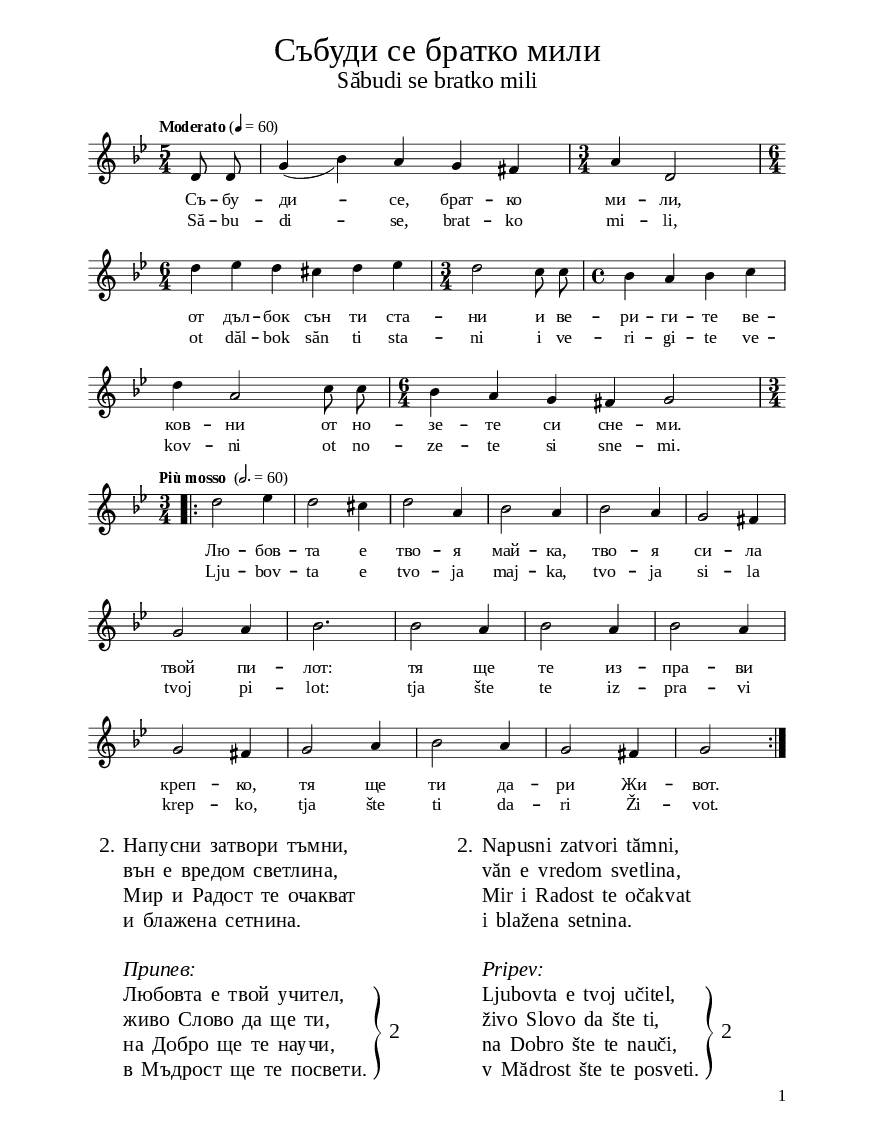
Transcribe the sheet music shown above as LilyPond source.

\version "2.24.1"

% include paper part and global functions
\include "include/globals.ily"

"rightBraces025" = \markup {
  \column {
    % repeat braces



    \translate #'(0 . -17.5 )
    \right-brace #45





  }
  \column {
    % repeat numbers


    \translate #'(0 . -17.9 )
    2




  }
}


\bookpart {
  \label #'ref025
  \tocItem \markup "Събуди се братко мили – Săbudi se bratko mili"
  \include "include/bookpart-paper.ily"
  \score {
    \include "include/score-layout.ily"

    \new Voice \absolute {
      \clef treble
      \key g \minor
      \time 5/4
      \tempoFunc "Moderato" 4 "60"
      \autoBeamOff

      \partial 4
      d'8 d'8 | \slurDown g'4(bes'4) \slurNeutral a'4 g'4 fis'4 | \time 3/4 a'4 d'2 | \time 6/4 \break
      d''4 es''4 d''4 cis''4 d''4 es''4 | \time 3/4 d''2 c''8 c''8 | \time 4/4 bes'4 a'4 bes'4 c''4 \break
      d''4 a'2 c''8 c''8 | \time 6/4 bes'4 a'4 g'4 fis'4 g'2 | \time 3/4 \break
      \repeat volta 2 {


        \tempoFunc "Più mosso " 2. "60"
        d''2 es''4 | d''2 cis''4| d''2  a'4 | bes'2 a'4 | bes'2 a'4 | g'2 fis'4 | \break
        g'2 a'4 | bes'2. | bes'2 a'4 | bes'2 a'4 | bes'2 a'4| \break
        g'2 fis'4 | g'2 a'4 | bes'2 a'4 | g'2 fis'4 | g'2 |
      }
    }

    \addlyrics {
      Съ -- бу -- ди -- се, брат -- ко ми -- ли,
      от дъл -- бок сън ти ста -- ни и ве -- ри -- ги -- те ве --
      ков -- ни от но -- зе -- те си сне -- ми.
      Лю -- бов -- та е тво -- я май -- ка, тво -- я си -- ла
      твой пи -- лот: тя ще те из -- пра -- ви
      креп -- ко, тя ще ти да -- ри Жи -- вот.
    }
   \addlyrics {
      Să -- bu -- di -- se, brat -- ko mi -- li,
      ot dăl -- bok săn ti sta -- ni i ve -- ri -- gi -- te ve --
      kov -- ni ot no -- ze -- te si sne -- mi.
      Lju -- bov -- ta e tvo -- ja maj -- ka, tvo -- ja si -- la
      tvoj pi -- lot: tja šte te iz -- pra -- vi
      krep -- ko, tja šte ti da -- ri Ži -- vot.
    }

    \header {
      title = \titleFunc "Събуди се братко мили" "Săbudi se bratko mili"
    }

    \midi{}

  } % score




  \markup \fontsize #bgCoupletFontSize {
    \hspace #1
    \override #`(baseline-skip . ,bgCoupletBaselineSkip) % affects space between column lines
    \column {

      \line { 2.  Напусни затвори тъмни, }
      \line {   "   " вън е вредом светлина, }
      \line {   "   " Мир и Радост те очакват }
      \line {   "   " и блажена сетнина. }
      \line { " " }
      \line { "   " \italic {Припев: } }
      \line { "   "Любовта е твой учител, }
      \line {   "   " живо Слово да ще ти, }
      \line {   "   " на Добро ще те научи, }
      \line {   "   " в Мъдрост ще те посвети. }

    }
    \"rightBraces025"

    \hspace #5
    \override #`(baseline-skip . ,bgCoupletBaselineSkip) % affects space between column lines
    \column {

      \line { 2.  Napusni zatvori tămni, }
      \line {   "   " văn e vredom svetlina, }
      \line {   "   " Mir i Radost te očakvat }
      \line {   "   " i blažena setnina. }
      \line { " " }
      \line { "   " \italic {Pripev: } }
      \line { "   "Ljubovta e tvoj učitel, }
      \line {   "   " živo Slovo da šte ti, }
      \line {   "   " na Dobro šte te nauči, }
      \line {   "   " v Mădrost šte te posveti. }

    } %column
    \"rightBraces025"
  } % markup

  \pageBreak

  \markup \fontsize #bgCoupletFontSize {
    \hspace #1
    \override #`(baseline-skip . ,bgCoupletBaselineSkip) % affects space between column lines
    \column {


      \line { 3. И на брата си продумай }
      \line {   "   " сладка дума с подтик нов; }
      \line {   "   " ти сърцето му да стоплиш }
      \line {   "   " с твойта искрена любов. }
      \line { " " }
      \line { "   " \italic {Припев: } }
      \line { "   "Любовта е твой спасител, }
      \line {   "   " нея в помощ призови: }
      \line {   "   " тя душата ти от гнета }
      \line {   "   " скоро ще освободи. }
    } \"rightBraces025"


    \hspace #5
    \override #`(baseline-skip . ,bgCoupletBaselineSkip) % affects space between column lines
    \column {
      \line { 3. I na brata si produmaj }
      \line {   "   " sladka duma s podtik nov; }
      \line {   "   " ti sărceto mu da stopliš }
      \line {   "   " s tvojta iskrena ljubov. }
      \line { " " }
      \line { "   " \italic {Pripev: } }
      \line { "   "Ljubovta e tvoj spasitel, }
      \line {   "   " neja v pomošt prizovi: }
      \line {   "   " tja dušata ti ot gneta }
      \line {   "   " skoro šte osvobodi. }
    } %column
    \"rightBraces025"
  } % markup

  \markup \empty-two

  % include foreign translation(s) of the song
  \version "2.22.1"

\markup \fill-line { \fontsize #deTitleFontSize "Wache auf, lieber Bruder" }
\markup \null
\markup \null
\markup \fontsize #deCoupletFontSize {
  \hspace #10
  \override #`(baseline-skip . ,deCoupletBaselineSkip)

  \column {
     \line { " " }

      \line { 1. Wache auf, lieber Bruder, }
      \line {   "   " erhebe dich vom tiefen Schlaf}
      \line {   "   " und nimm die jahrhundertealten Ketten}
      \line {   "   " von deinen Füßen ab.}

      \line { " " }
      \line { "   " \italic { Refrain :}  }
      \line { "   "Die Liebe ist deine Mutter,}
      \line {   "   "deine Kraft, dein Pilot – }
      \line {   "   " sie wird dich stark aufrichten, }
      \line {   "   " dir das Leben schenken. }

       \line { " " }
      \line {    2. Verlasse dein düsteres Gefängnis, }
      \line {   "   "draußen ist überall Licht; }
      \line {   "   " Frieden und Freude erwarten dich, }
      \line {   "   " und selige Nachwirkungen. }


      \line { " " }
       \line { "   " \italic { Refrain :}  }
      \line { "   "Die Liebe ist dein Meister, }
      \line {   "   " auf dass sie dir das lebendige Wort geben wird - }
      \line {   "   " sie wird dich das Gute lehren }
      \line {   "   " und dich in die Weisheit einweihen. }


      \line { " " }
      \line { 3. Und sage deinem Bruder, }
      \line {   "   " ein süßes Wort mit einem neuen Impuls - }
      \line {   "   " damit du sein Herz erwärmst }
      \line {   "   " mit deiner aufrichtigen Liebe.}

       \line { " " }
    \line { "   " \italic { Refrain }: }
      \line {"   "Die Liebe ist dein Retter: }
      \line {   "   " Ruf sie zur Hilfe – }
      \line {   "   " sie wird deine Seele vom Joch}
      \line {   "   " bald befreien.}

    }

    }


} % bookpart
